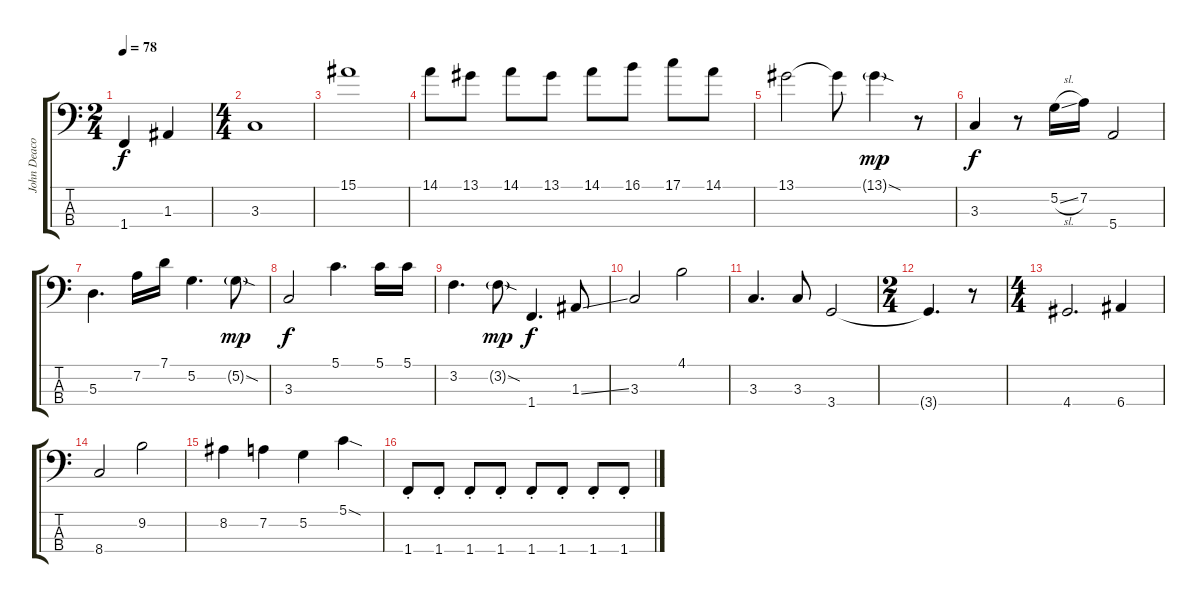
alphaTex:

\track ("John Deacon - Fender Precision" "John Deaco") {instrument electricbassfinger}
\staff {score tabs}
\tuning (G2 D2 A1 E1) {hide}
\ts (2 4)
\tempo 78
\clef f4
\ks c
1.4.4{dy f} 1.3.4 |
\ts (4 4)
3.3.1 |
15.1.1 |
14.1.8 13.1.8 14.1.8 13.1.8 14.1.8 16.1.8 17.1.8 14.1.8 |
13.1.2 13.1{t}.8 13.1{sod g}.4{dy mp} r.8 |
3.3.4{dy f} r.8 5.2{sl}.16 7.2.16 5.4.2 |
5.3.4{d} 7.2.16 7.1.16 5.2.4{d} 5.2{sod g}.8{dy mp} |
3.3.2{dy f} 5.1.4{d} 5.1.16 5.1.16 |
3.2.4{d} 3.2{sod g}.8{dy mp} 1.4.4{d dy f} 1.3{ss}.8 |
3.3.2 4.1.2 |
3.3.4{d} 3.3.8 3.4.2 |
\ts (2 4)
3.4{t}.4{d} r.8 |
\ts (4 4)
4.4.2{d} 6.4.4 |
8.4.2 9.2.2 |
8.2.4 7.2.4 5.2.4 5.1{sod}.4 |
1.4{st}.8 1.4{st}.8 1.4{st}.8 1.4{st}.8 1.4{st}.8 1.4{st}.8 1.4{st}.8 1.4{st}.8
